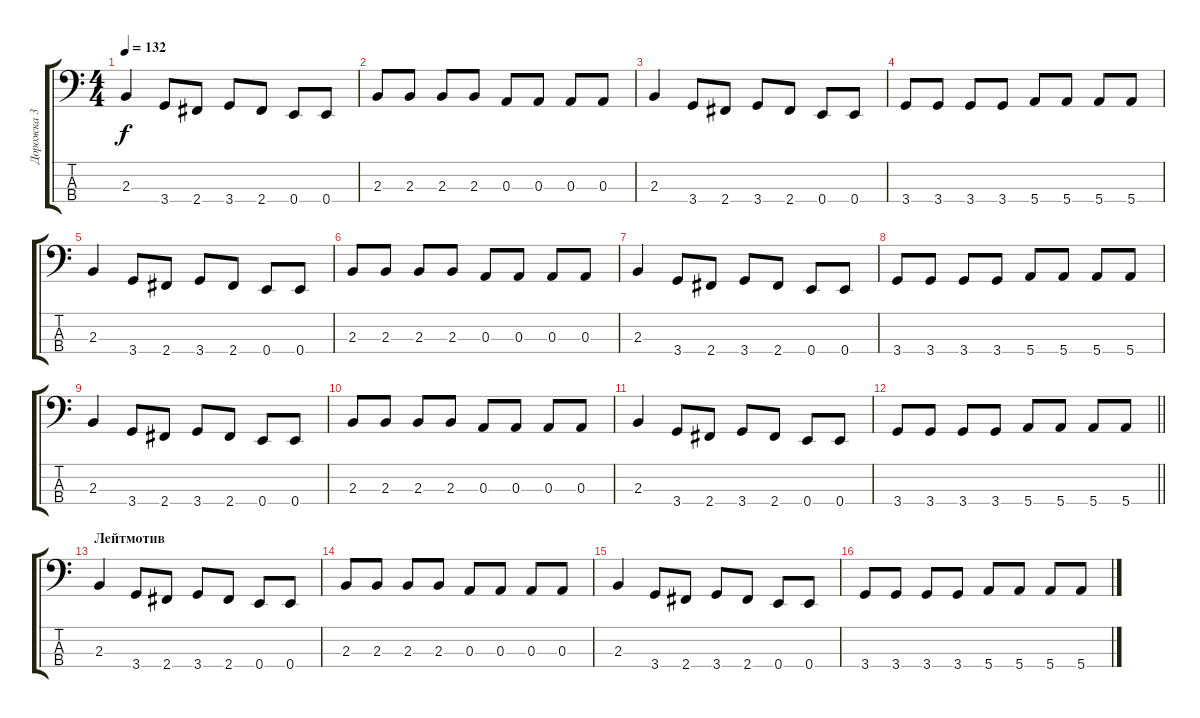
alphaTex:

\track ("Дорожка 3" "Дорожка 3") {instrument electricbasspick}
\staff {score tabs}
\tuning (G2 D2 A1 E1) {hide}
\ts (4 4)
\tempo 132
\clef f4
\ks c
2.3.4{dy f} 3.4.8 2.4.8 3.4.8 2.4.8 0.4.8 0.4.8 |
2.3.8 2.3.8 2.3.8 2.3.8 0.3.8 0.3.8 0.3.8 0.3.8 |
2.3.4 3.4.8 2.4.8 3.4.8 2.4.8 0.4.8 0.4.8 |
3.4.8 3.4.8 3.4.8 3.4.8 5.4.8 5.4.8 5.4.8 5.4.8 |
2.3.4 3.4.8 2.4.8 3.4.8 2.4.8 0.4.8 0.4.8 |
2.3.8 2.3.8 2.3.8 2.3.8 0.3.8 0.3.8 0.3.8 0.3.8 |
2.3.4 3.4.8 2.4.8 3.4.8 2.4.8 0.4.8 0.4.8 |
3.4.8 3.4.8 3.4.8 3.4.8 5.4.8 5.4.8 5.4.8 5.4.8 |
2.3.4 3.4.8 2.4.8 3.4.8 2.4.8 0.4.8 0.4.8 |
2.3.8 2.3.8 2.3.8 2.3.8 0.3.8 0.3.8 0.3.8 0.3.8 |
2.3.4 3.4.8 2.4.8 3.4.8 2.4.8 0.4.8 0.4.8 |
\barLineRight lightlight
3.4.8 3.4.8 3.4.8 3.4.8 5.4.8 5.4.8 5.4.8 5.4.8 |
\section ("" "Лейтмотив")
2.3.4 3.4.8 2.4.8 3.4.8 2.4.8 0.4.8 0.4.8 |
2.3.8 2.3.8 2.3.8 2.3.8 0.3.8 0.3.8 0.3.8 0.3.8 |
2.3.4 3.4.8 2.4.8 3.4.8 2.4.8 0.4.8 0.4.8 |
3.4.8 3.4.8 3.4.8 3.4.8 5.4.8 5.4.8 5.4.8 5.4.8
